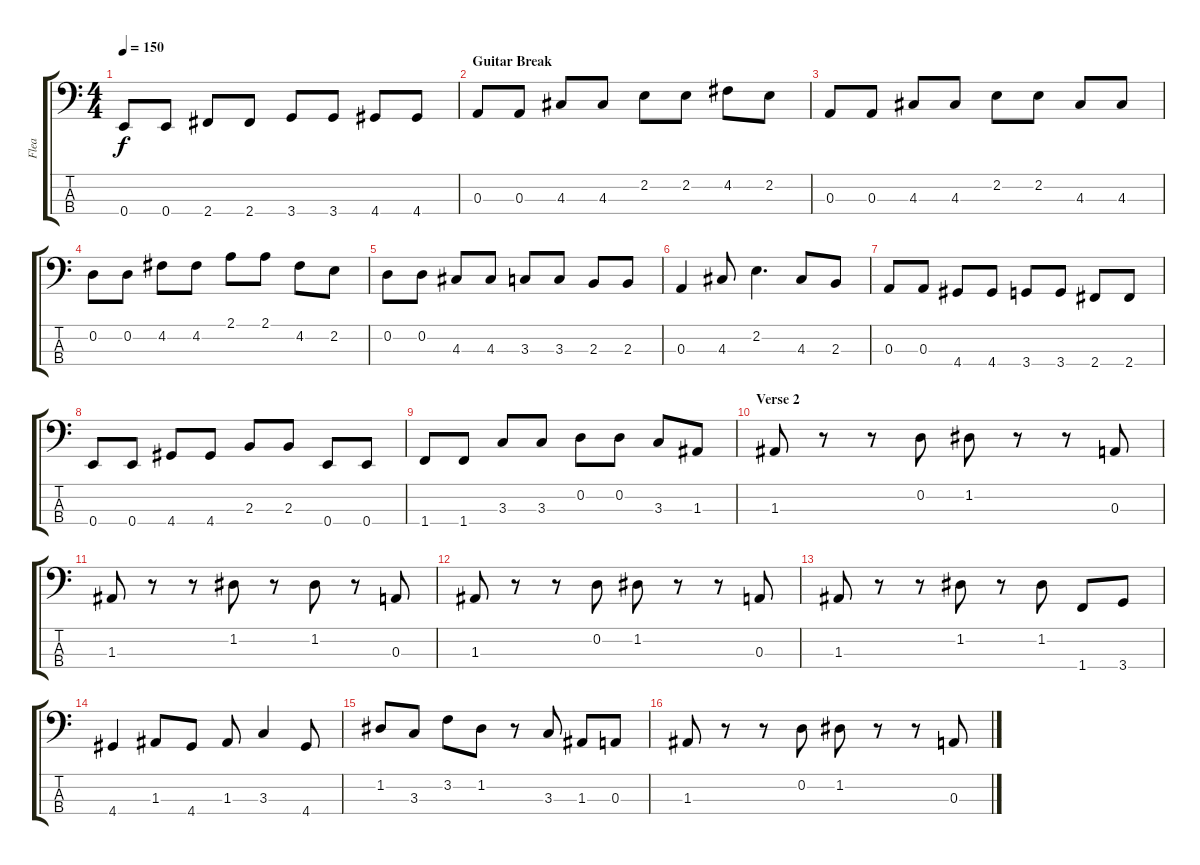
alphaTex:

\track ("Flea" "Flea") {instrument electricbassfinger}
\staff {score tabs}
\tuning (G2 D2 A1 E1) {hide}
\ts (4 4)
\tempo 150
\clef f4
\ks c
0.4.8{dy f} 0.4.8 2.4.8 2.4.8 3.4.8 3.4.8 4.4.8 4.4.8 |
\section ("" "Guitar Break")
0.3.8 0.3.8 4.3.8 4.3.8 2.2.8 2.2.8 4.2.8 2.2.8 |
0.3.8 0.3.8 4.3.8 4.3.8 2.2.8 2.2.8 4.3.8 4.3.8 |
0.2.8 0.2.8 4.2.8 4.2.8 2.1.8 2.1.8 4.2.8 2.2.8 |
0.2.8 0.2.8 4.3.8 4.3.8 3.3.8 3.3.8 2.3.8 2.3.8 |
0.3.4 4.3.8 2.2.4{d} 4.3.8 2.3.8 |
0.3.8 0.3.8 4.4.8 4.4.8 3.4.8 3.4.8 2.4.8 2.4.8 |
0.4.8 0.4.8 4.4.8 4.4.8 2.3.8 2.3.8 0.4.8 0.4.8 |
1.4.8 1.4.8 3.3.8 3.3.8 0.2.8 0.2.8 3.3.8 1.3.8 |
\section ("" "Verse 2")
1.3.8 r.8 r.8 0.2.8 1.2.8 r.8 r.8 0.3.8 |
1.3.8 r.8 r.8 1.2.8 r.8 1.2.8 r.8 0.3.8 |
1.3.8 r.8 r.8 0.2.8 1.2.8 r.8 r.8 0.3.8 |
1.3.8 r.8 r.8 1.2.8 r.8 1.2.8 1.4.8 3.4.8 |
4.4.4 1.3.8 4.4.8 1.3.8 3.3.4 4.4.8 |
1.2.8 3.3.8 3.2.8 1.2.8 r.8 3.3.8 1.3.8 0.3.8 |
1.3.8 r.8 r.8 0.2.8 1.2.8 r.8 r.8 0.3.8
